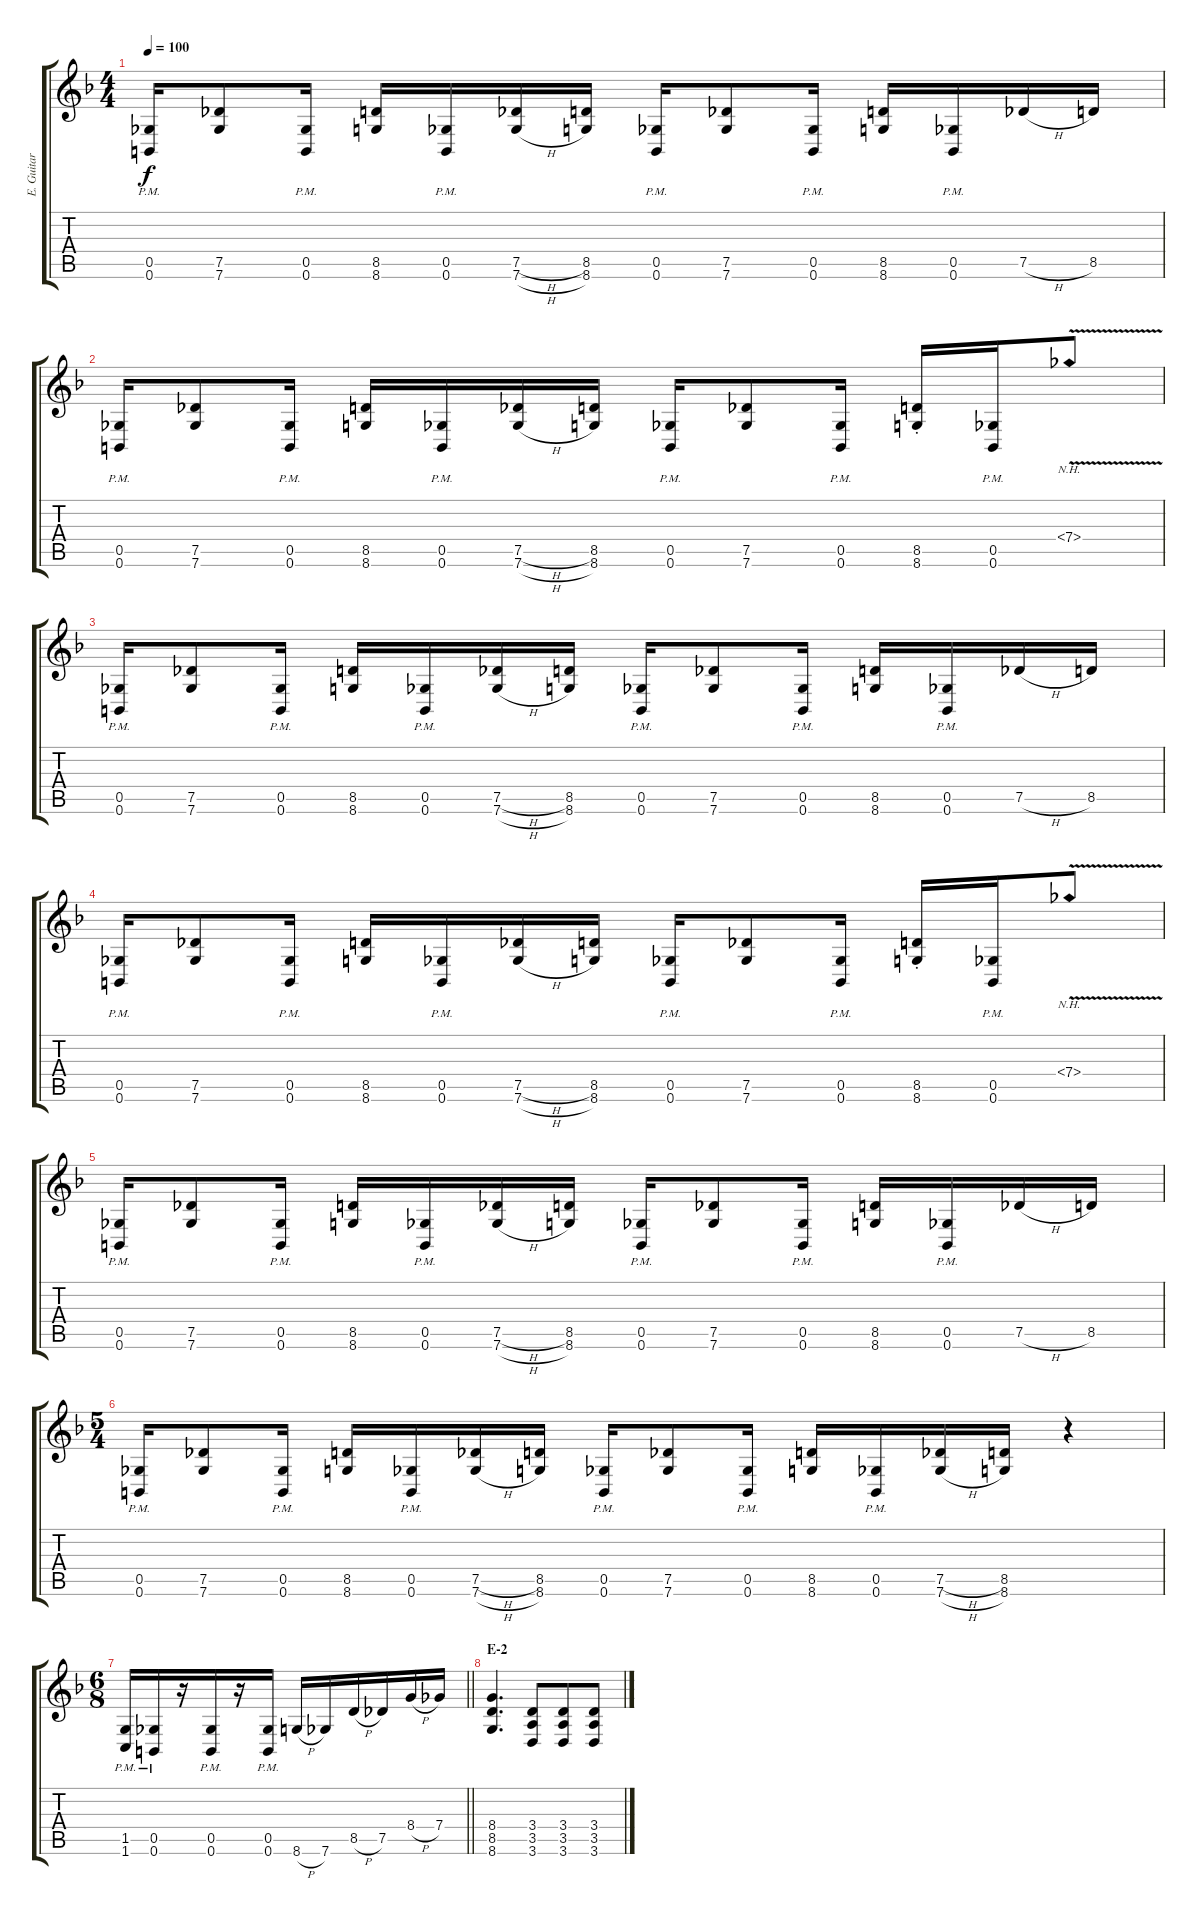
\track ("E. Guitar II" "E. Guitar ") {instrument overdrivenguitar}
\staff {score tabs}
\tuning (Db4 Ab3 E3 B2 Gb2 B1) {hide}
\ts (4 4)
\tempo 100
\clef g2
\ks f
(0.5{pm} 0.6{pm}).16{dy f} (7.5 7.6).8 (0.5{pm} 0.6{pm}).16 (8.5 8.6).16 (0.5{pm} 0.6{pm}).16 (7.5{h} 7.6{h}).16 (8.5 8.6).16 (0.5{pm} 0.6{pm}).16 (7.5 7.6).8 (0.5{pm} 0.6{pm}).16 (8.5 8.6).16 (0.5{pm} 0.6{pm}).16 7.5{h}.16 8.5.16 |
(0.5{pm} 0.6{pm}).16 (7.5 7.6).8 (0.5{pm} 0.6{pm}).16 (8.5 8.6).16 (0.5{pm} 0.6{pm}).16 (7.5{h} 7.6{h}).16 (8.5 8.6).16 (0.5{pm} 0.6{pm}).16 (7.5 7.6).8 (0.5{pm} 0.6{pm}).16 (8.5{st} 8.6{st}).16 (0.5{pm} 0.6{pm}).16 7.4{nh v}.8 |
(0.5{pm} 0.6{pm}).16 (7.5 7.6).8 (0.5{pm} 0.6{pm}).16 (8.5 8.6).16 (0.5{pm} 0.6{pm}).16 (7.5{h} 7.6{h}).16 (8.5 8.6).16 (0.5{pm} 0.6{pm}).16 (7.5 7.6).8 (0.5{pm} 0.6{pm}).16 (8.5 8.6).16 (0.5{pm} 0.6{pm}).16 7.5{h}.16 8.5.16 |
(0.5{pm} 0.6{pm}).16 (7.5 7.6).8 (0.5{pm} 0.6{pm}).16 (8.5 8.6).16 (0.5{pm} 0.6{pm}).16 (7.5{h} 7.6{h}).16 (8.5 8.6).16 (0.5{pm} 0.6{pm}).16 (7.5 7.6).8 (0.5{pm} 0.6{pm}).16 (8.5{st} 8.6{st}).16 (0.5{pm} 0.6{pm}).16 7.4{nh v}.8 |
(0.5{pm} 0.6{pm}).16 (7.5 7.6).8 (0.5{pm} 0.6{pm}).16 (8.5 8.6).16 (0.5{pm} 0.6{pm}).16 (7.5{h} 7.6{h}).16 (8.5 8.6).16 (0.5{pm} 0.6{pm}).16 (7.5 7.6).8 (0.5{pm} 0.6{pm}).16 (8.5 8.6).16 (0.5{pm} 0.6{pm}).16 7.5{h}.16 8.5.16 |
\ts (5 4)
(0.5{pm} 0.6{pm}).16 (7.5 7.6).8 (0.5{pm} 0.6{pm}).16 (8.5 8.6).16 (0.5{pm} 0.6{pm}).16 (7.5{h} 7.6{h}).16 (8.5 8.6).16 (0.5{pm} 0.6{pm}).16 (7.5 7.6).8 (0.5{pm} 0.6{pm}).16 (8.5 8.6).16 (0.5{pm} 0.6{pm}).16 (7.5{h} 7.6{h}).16 (8.5 8.6).16 r.4 |
\ts (6 8)
\barLineRight lightlight
(1.5{pm} 1.6{pm}).16 (0.5{pm} 0.6{pm}).16 r.16 (0.5{pm} 0.6{pm}).16 r.16 (0.5{pm} 0.6{pm}).16 8.6{h}.16 7.6.16 8.5{h}.16 7.5.16 8.4{h}.16 7.4.16 |
\section ("" "E-2")
(8.4 8.5 8.6).4{d} (3.4 3.5 3.6).8 (3.4 3.5 3.6).8 (3.4 3.5 3.6).8
